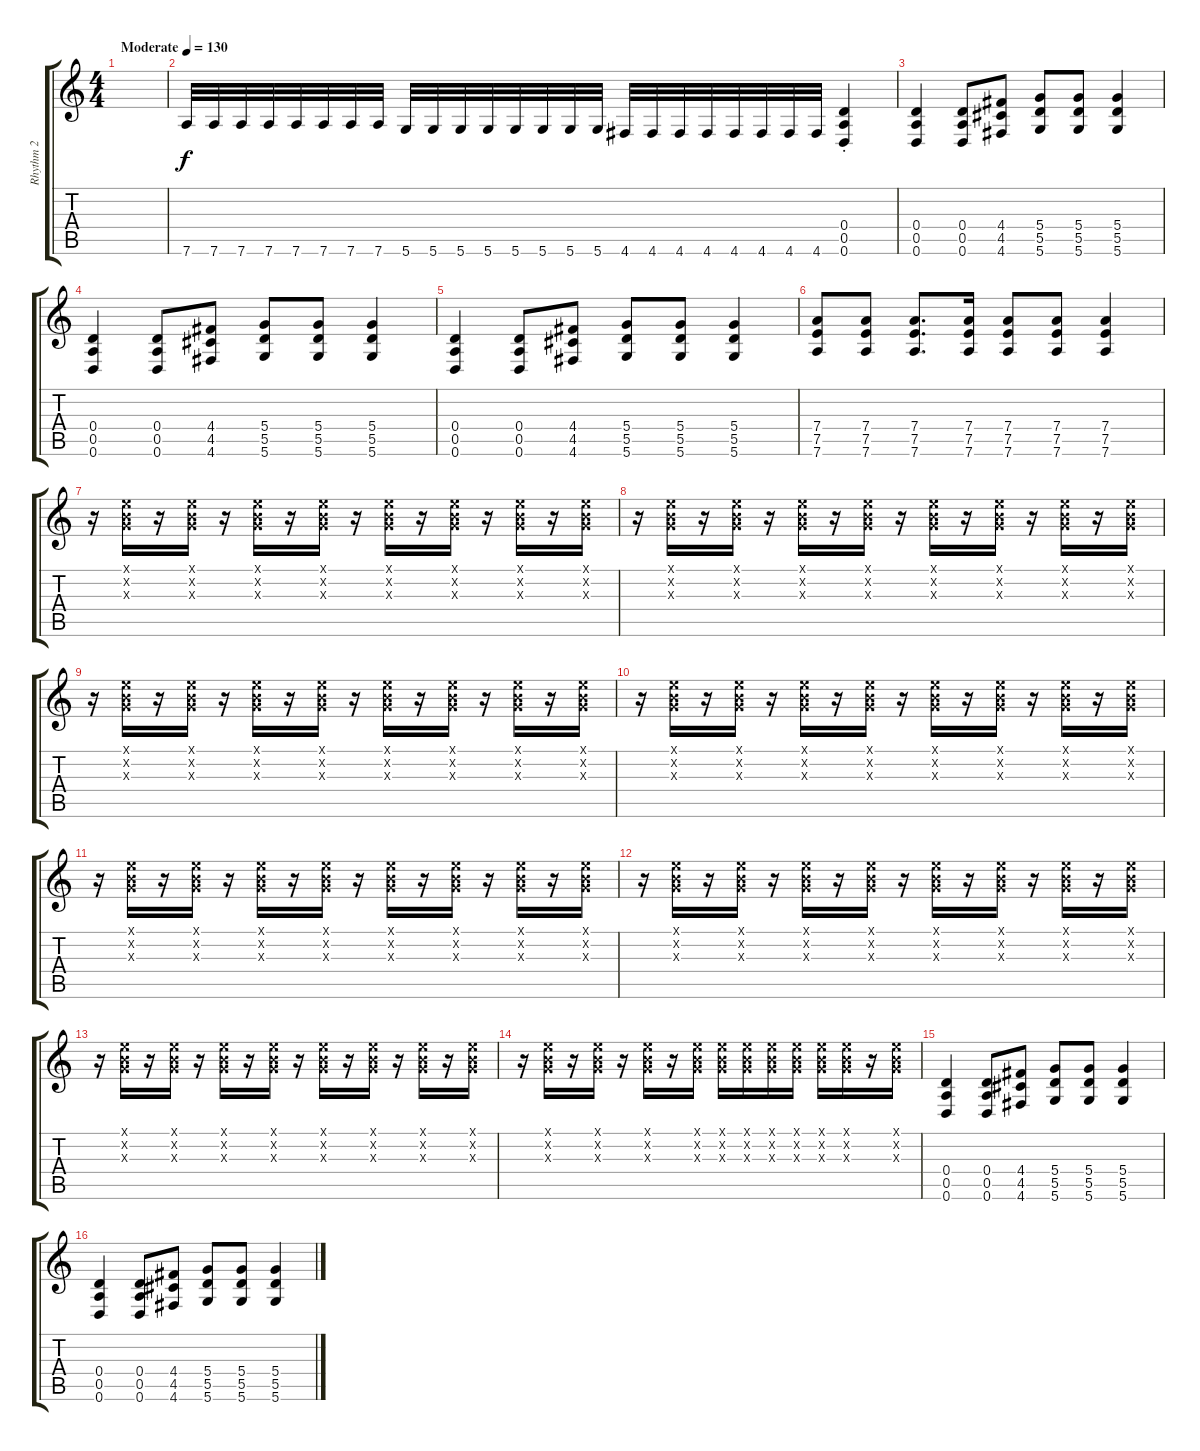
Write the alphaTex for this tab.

\track ("Rhythm 2" "Rhythm 2") {instrument overdrivenguitar}
\staff {score tabs}
\tuning (E4 B3 G3 D3 A2 D2) {hide}
\ts (4 4)
\tempo (130 "Moderate")
\clef g2
\ks c
|
7.6.32 7.6.32 7.6.32 7.6.32 7.6.32 7.6.32 7.6.32 7.6.32 5.6.32 5.6.32 5.6.32 5.6.32 5.6.32 5.6.32 5.6.32 5.6.32 4.6.32 4.6.32 4.6.32 4.6.32 4.6.32 4.6.32 4.6.32 4.6.32 (0.4{st} 0.5{st} 0.6{st}).4 |
(0.4 0.5 0.6).4 (0.4 0.5 0.6).8 (4.4 4.5 4.6).8 (5.4 5.5 5.6).8 (5.4 5.5 5.6).8 (5.4 5.5 5.6).4 |
(0.4 0.5 0.6).4 (0.4 0.5 0.6).8 (4.4 4.5 4.6).8 (5.4 5.5 5.6).8 (5.4 5.5 5.6).8 (5.4 5.5 5.6).4 |
(0.4 0.5 0.6).4 (0.4 0.5 0.6).8 (4.4 4.5 4.6).8 (5.4 5.5 5.6).8 (5.4 5.5 5.6).8 (5.4 5.5 5.6).4 |
(7.4 7.5 7.6).8 (7.4 7.5 7.6).8 (7.4 7.5 7.6).8{d} (7.4 7.5 7.6).16 (7.4 7.5 7.6).8 (7.4 7.5 7.6).8 (7.4 7.5 7.6).4 |
r.16 (0.1{x} 0.2{x} 0.3{x}).16 r.16 (0.1{x} 0.2{x} 0.3{x}).16 r.16 (0.1{x} 0.2{x} 0.3{x}).16 r.16 (0.1{x} 0.2{x} 0.3{x}).16 r.16 (0.1{x} 0.2{x} 0.3{x}).16 r.16 (0.1{x} 0.2{x} 0.3{x}).16 r.16 (0.1{x} 0.2{x} 0.3{x}).16 r.16 (0.1{x} 0.2{x} 0.3{x}).16 |
r.16 (0.1{x} 0.2{x} 0.3{x}).16 r.16 (0.1{x} 0.2{x} 0.3{x}).16 r.16 (0.1{x} 0.2{x} 0.3{x}).16 r.16 (0.1{x} 0.2{x} 0.3{x}).16 r.16 (0.1{x} 0.2{x} 0.3{x}).16 r.16 (0.1{x} 0.2{x} 0.3{x}).16 r.16 (0.1{x} 0.2{x} 0.3{x}).16 r.16 (0.1{x} 0.2{x} 0.3{x}).16 |
r.16 (0.1{x} 0.2{x} 0.3{x}).16 r.16 (0.1{x} 0.2{x} 0.3{x}).16 r.16 (0.1{x} 0.2{x} 0.3{x}).16 r.16 (0.1{x} 0.2{x} 0.3{x}).16 r.16 (0.1{x} 0.2{x} 0.3{x}).16 r.16 (0.1{x} 0.2{x} 0.3{x}).16 r.16 (0.1{x} 0.2{x} 0.3{x}).16 r.16 (0.1{x} 0.2{x} 0.3{x}).16 |
r.16 (0.1{x} 0.2{x} 0.3{x}).16 r.16 (0.1{x} 0.2{x} 0.3{x}).16 r.16 (0.1{x} 0.2{x} 0.3{x}).16 r.16 (0.1{x} 0.2{x} 0.3{x}).16 r.16 (0.1{x} 0.2{x} 0.3{x}).16 r.16 (0.1{x} 0.2{x} 0.3{x}).16 r.16 (0.1{x} 0.2{x} 0.3{x}).16 r.16 (0.1{x} 0.2{x} 0.3{x}).16 |
r.16 (0.1{x} 0.2{x} 0.3{x}).16 r.16 (0.1{x} 0.2{x} 0.3{x}).16 r.16 (0.1{x} 0.2{x} 0.3{x}).16 r.16 (0.1{x} 0.2{x} 0.3{x}).16 r.16 (0.1{x} 0.2{x} 0.3{x}).16 r.16 (0.1{x} 0.2{x} 0.3{x}).16 r.16 (0.1{x} 0.2{x} 0.3{x}).16 r.16 (0.1{x} 0.2{x} 0.3{x}).16 |
r.16 (0.1{x} 0.2{x} 0.3{x}).16 r.16 (0.1{x} 0.2{x} 0.3{x}).16 r.16 (0.1{x} 0.2{x} 0.3{x}).16 r.16 (0.1{x} 0.2{x} 0.3{x}).16 r.16 (0.1{x} 0.2{x} 0.3{x}).16 r.16 (0.1{x} 0.2{x} 0.3{x}).16 r.16 (0.1{x} 0.2{x} 0.3{x}).16 r.16 (0.1{x} 0.2{x} 0.3{x}).16 |
r.16 (0.1{x} 0.2{x} 0.3{x}).16 r.16 (0.1{x} 0.2{x} 0.3{x}).16 r.16 (0.1{x} 0.2{x} 0.3{x}).16 r.16 (0.1{x} 0.2{x} 0.3{x}).16 r.16 (0.1{x} 0.2{x} 0.3{x}).16 r.16 (0.1{x} 0.2{x} 0.3{x}).16 r.16 (0.1{x} 0.2{x} 0.3{x}).16 r.16 (0.1{x} 0.2{x} 0.3{x}).16 |
r.16 (0.1{x} 0.2{x} 0.3{x}).16 r.16 (0.1{x} 0.2{x} 0.3{x}).16 r.16 (0.1{x} 0.2{x} 0.3{x}).16 r.16 (0.1{x} 0.2{x} 0.3{x}).16 (0.1{x} 0.2{x} 0.3{x}).16 (0.1{x} 0.2{x} 0.3{x}).16 (0.1{x} 0.2{x} 0.3{x}).16 (0.1{x} 0.2{x} 0.3{x}).16 (0.1{x} 0.2{x} 0.3{x}).16 (0.1{x} 0.2{x} 0.3{x}).16 r.16 (0.1{x} 0.2{x} 0.3{x}).16 |
(0.4 0.5 0.6).4 (0.4 0.5 0.6).8 (4.4 4.5 4.6).8 (5.4 5.5 5.6).8 (5.4 5.5 5.6).8 (5.4 5.5 5.6).4 |
(0.4 0.5 0.6).4 (0.4 0.5 0.6).8 (4.4 4.5 4.6).8 (5.4 5.5 5.6).8 (5.4 5.5 5.6).8 (5.4 5.5 5.6).4
